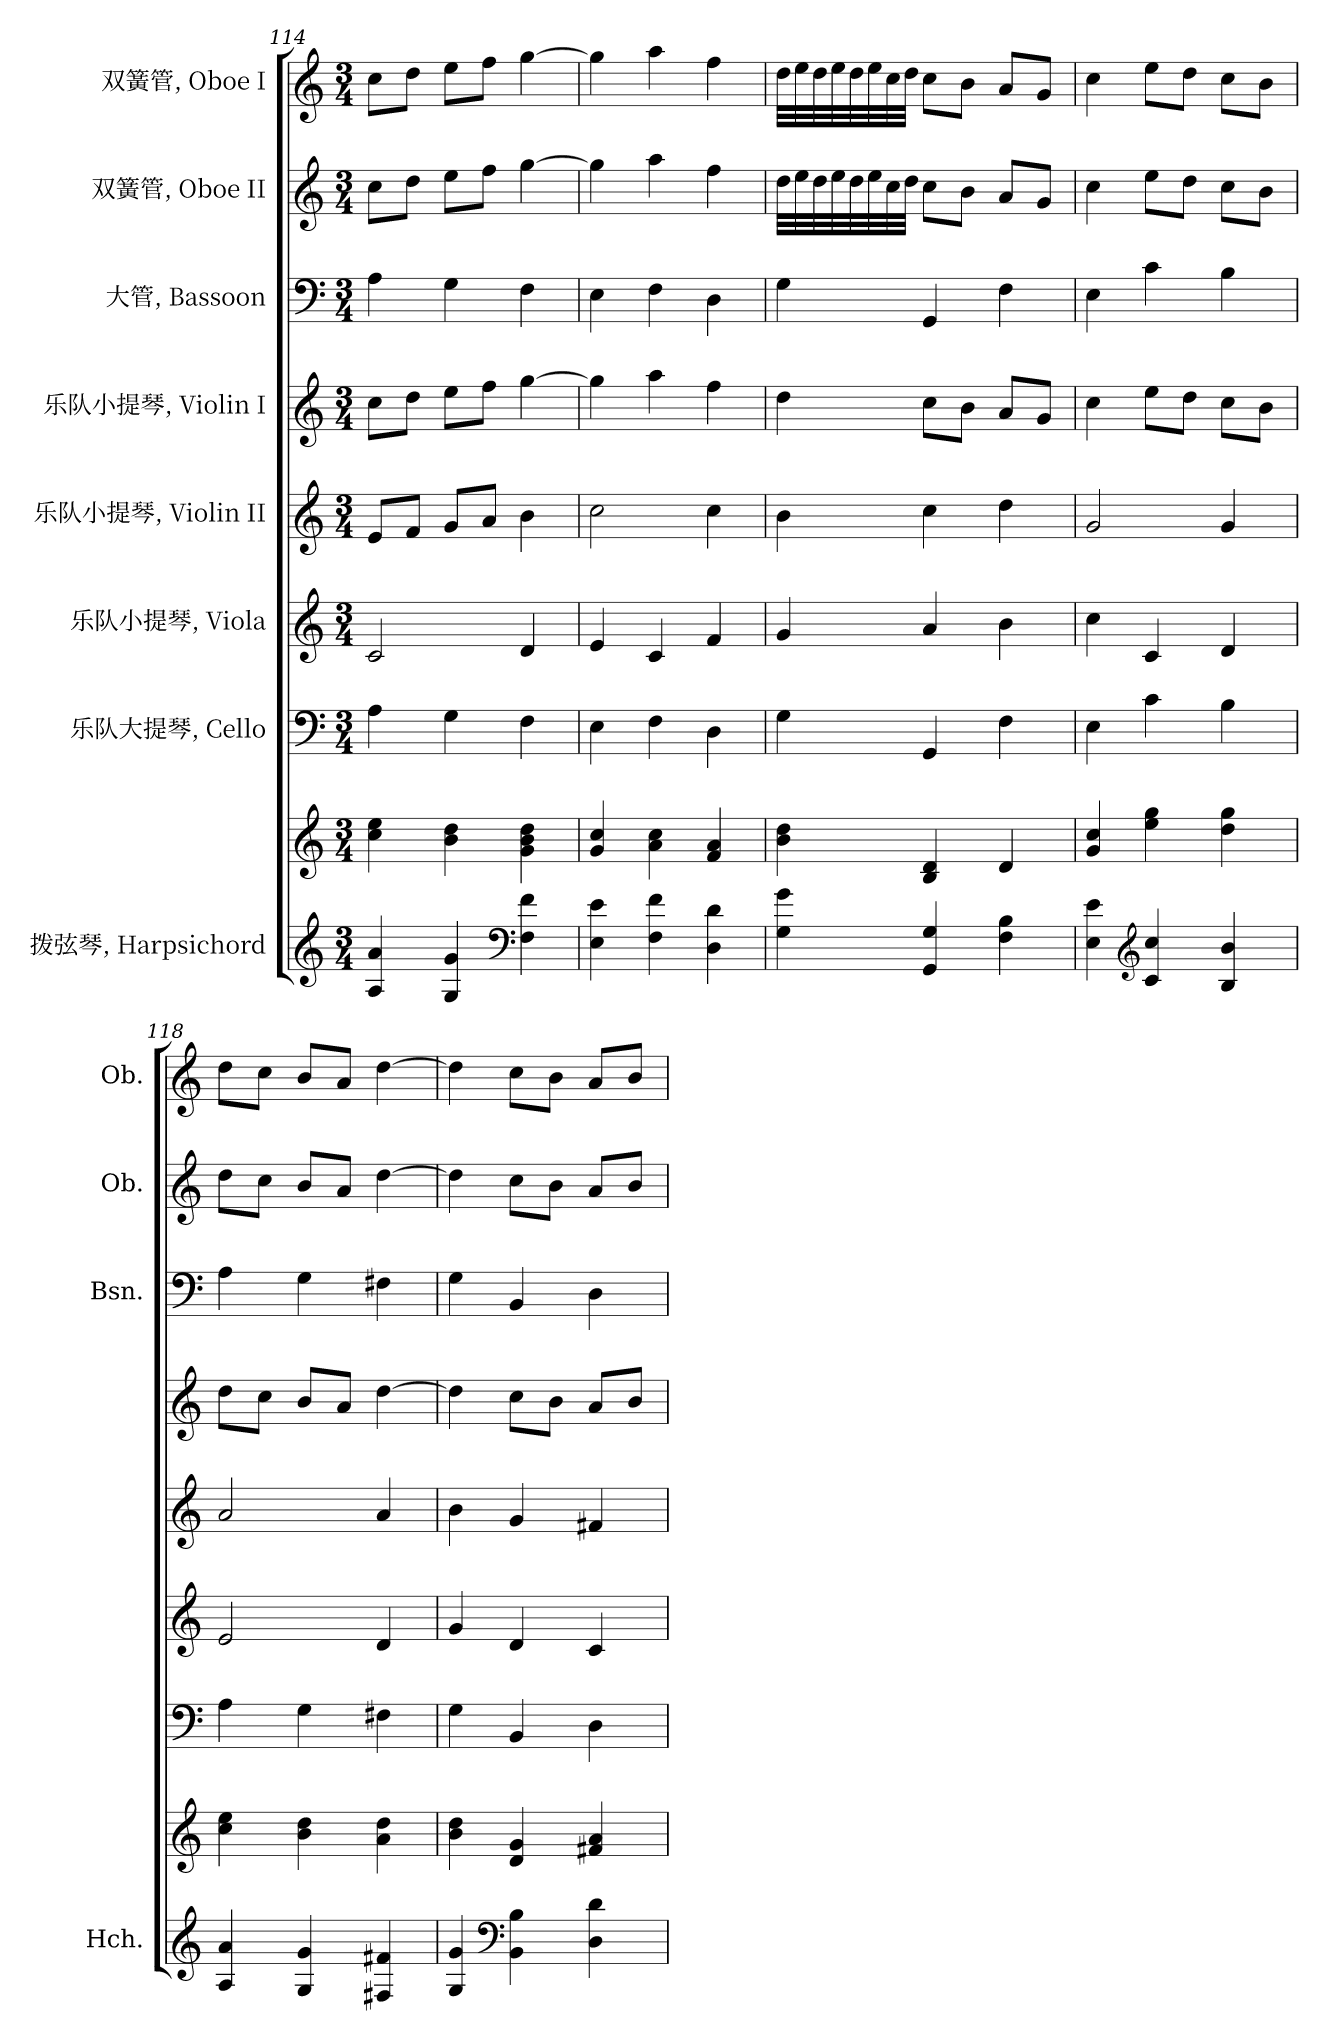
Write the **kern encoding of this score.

**kern	**kern	**kern	**kern	**kern	**kern	**kern	**kern	**kern
*part8	*part8	*part7	*part6	*part5	*part4	*part3	*part2	*part1
*staff9	*staff8	*staff7	*staff6	*staff5	*staff4	*staff3	*staff2	*staff1
*I"拨弦琴, Harpsichord	*	*I"乐队大提琴, Cello	*I"乐队小提琴, Viola	*I"乐队小提琴, Violin II	*I"乐队小提琴, Violin I	*I"大管, Bassoon	*I"双簧管, Oboe II	*I"双簧管, Oboe I
*I'Hch.	*	*	*	*	*	*I'Bsn.	*I'Ob.	*I'Ob.
*clefG2	*clefG2	*clefF4	*clefG2	*clefG2	*clefG2	*clefF4	*clefG2	*clefG2
*k[]	*k[]	*k[]	*k[]	*k[]	*k[]	*k[]	*k[]	*k[]
*M3/4	*M3/4	*M3/4	*M3/4	*M3/4	*M3/4	*M3/4	*M3/4	*M3/4
=114	=114	=114	=114	=114	=114	=114	=114	=114
4A/ 4a/	4cc\ 4ee\	4A\	2c/	8e/L	8cc\L	4A\	8cc\L	8cc\L
.	.	.	.	8f/J	8dd\J	.	8dd\J	8dd\J
4G/ 4g/	4b\ 4dd\	4G\	.	8g/L	8ee\L	4G\	8ee\L	8ee\L
.	.	.	.	8a/J	8ff\J	.	8ff\J	8ff\J
*clefF4	*	*	*	*	*	*	*	*
4F\ 4f\	4g\ 4b\ 4dd\	4F\	4d/	4b\	[4gg\	4F\	[4gg\	[4gg\
=115	=115	=115	=115	=115	=115	=115	=115	=115
4E\ 4e\	4g/ 4cc/	4E\	4e/	2cc\	4gg\]	4E\	4gg\]	4gg\]
4F\ 4f\	4a\ 4cc\	4F\	4c/	.	4aa\	4F\	4aa\	4aa\
4D\ 4d\	4f/ 4a/	4D\	4f/	4cc\	4ff\	4D\	4ff\	4ff\
!!LO:PB:g=z
=116	=116	=116	=116	=116	=116	=116	=116	=116
4G\ 4g\	4b\ 4dd\	4G\	4g/	4b\	4dd\	4G\	32dd\LLL	32dd\LLL
.	.	.	.	.	.	.	32ee\	32ee\
.	.	.	.	.	.	.	32dd\	32dd\
.	.	.	.	.	.	.	32ee\	32ee\
.	.	.	.	.	.	.	32dd\	32dd\
.	.	.	.	.	.	.	32ee\	32ee\
.	.	.	.	.	.	.	32cc\	32cc\
.	.	.	.	.	.	.	32dd\JJJ	32dd\JJJ
4GG/ 4G/	4B/ 4d/	4GG/	4a/	4cc\	8cc\L	4GG/	8cc\L	8cc\L
.	.	.	.	.	8b\J	.	8b\J	8b\J
4F\ 4B\	4d/	4F\	4b\	4dd\	8a/L	4F\	8a/L	8a/L
.	.	.	.	.	8g/J	.	8g/J	8g/J
=117	=117	=117	=117	=117	=117	=117	=117	=117
4E\ 4e\	4g/ 4cc/	4E\	4cc\	2g/	4cc\	4E\	4cc\	4cc\
*clefG2	*	*	*	*	*	*	*	*
4c/ 4cc/	4ee\ 4gg\	4c\	4c/	.	8ee\L	4c\	8ee\L	8ee\L
.	.	.	.	.	8dd\J	.	8dd\J	8dd\J
4B/ 4b/	4dd\ 4gg\	4B\	4d/	4g/	8cc\L	4B\	8cc\L	8cc\L
.	.	.	.	.	8b\J	.	8b\J	8b\J
=118	=118	=118	=118	=118	=118	=118	=118	=118
4A/ 4a/	4cc\ 4ee\	4A\	2e/	2a/	8dd\L	4A\	8dd\L	8dd\L
.	.	.	.	.	8cc\J	.	8cc\J	8cc\J
4G/ 4g/	4b\ 4dd\	4G\	.	.	8b/L	4G\	8b/L	8b/L
.	.	.	.	.	8a/J	.	8a/J	8a/J
4F#X/ 4f#X/	4a\ 4dd\	4F#X\	4d/	4a/	[4dd\	4F#X\	[4dd\	[4dd\
=119	=119	=119	=119	=119	=119	=119	=119	=119
4G/ 4g/	4b\ 4dd\	4G\	4g/	4b\	4dd\]	4G\	4dd\]	4dd\]
*clefF4	*	*	*	*	*	*	*	*
4BB\ 4B\	4d/ 4g/	4BB/	4d/	4g/	8cc\L	4BB/	8cc\L	8cc\L
.	.	.	.	.	8b\J	.	8b\J	8b\J
4D\ 4d\	4f#X/ 4a/	4D\	4c/	4f#X/	8a/L	4D\	8a/L	8a/L
.	.	.	.	.	8b/J	.	8b/J	8b/J
=	=	=	=	=	=	=	=	=
*-	*-	*-	*-	*-	*-	*-	*-	*-
